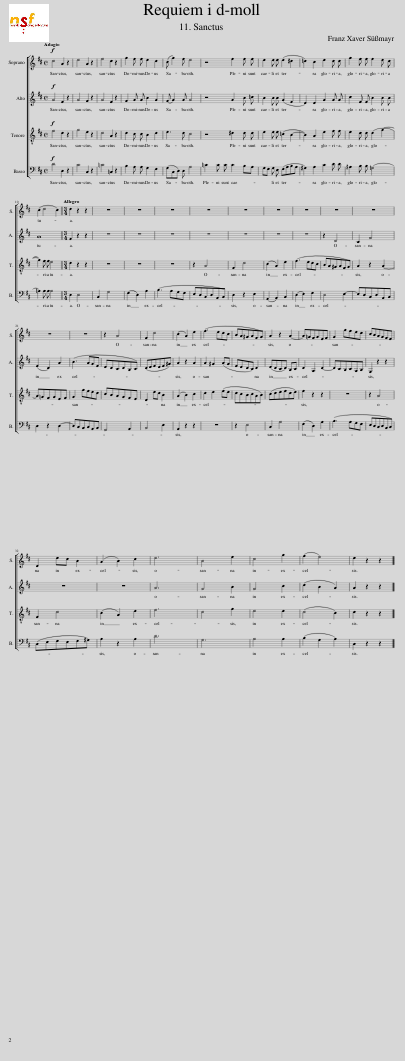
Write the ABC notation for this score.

X:1
%%score [ ( 1 2 ) ( 3 4 ) ( 5 6 ) 7 { 8 9 10 } { 11 12 } 13 14 15 16 17 [ 18 19 ] { ( 20 22 ) | 21 } ]
L:1/8
Q:1/4=40
M:4/4
I:linebreak $
K:D
V:1 treble transpose=-7
V:2 treble transpose="-7 "
V:3 bass
V:4 bass
V:5 treble transpose=2
V:6 treble transpose="2 "
V:7 bass
V:8 alto
V:9 tenor
V:10 bass
V:11 treble
V:12 treble
V:13 alto
V:14 treble
V:15 treble
V:16 treble-8
V:17 bass
V:18 bass
V:19 bass-8
V:20 treble
V:22 treble
V:21 bass
V:1
[K:A]!f! a4 e2 z2 | e4 e2 z2 | a4 a2 z2 | a2 g2 f2 e2 | b3 a g2 z2 | %5
 z4 e2 f =g | f4 e4 | a2 ^g2 b2 a2 | g2 a4 b a |$ g2 a4 g2 || %10
[M:3/4][Q:1/4=167] a2 z2 z2 | z6 | z6 | z6 | z6 | %15
 z6 | z6 | z6 | z6 | z6 |$ %20
 z6 | z6 | z6 | z6 | z6 | %25
 z6 | z6 | z6 | z6 | z6 | %30
 z6 |$ z6 | z6 | z6 | z6 | %35
 z6 | z6 | z6 |] %38
V:2
[K:A] e4 e2 x2 | d4 d2 x2 | e4 e2 x2 | d2 e2 B2 c2 | d3 c B2 x2 | %5
 x4 e2 f =g | f4 e2 c2 | f2 e2 d2 c2 | B2 A2 f4 |$ e d c2 B4 || %10
[M:3/4] A2 x4 | x6 | x6 | x6 | x6 | %15
 x6 | x6 | x6 | x6 | x6 |$ %20
 x6 | x6 | x6 | x6 | x6 | %25
 x6 | x6 | x6 | x6 | x6 | %30
 x6 |$ x6 | x6 | x6 | x6 | %35
 x6 | x6 | x6 |] %38
V:3
!f! [DF]4 [DF]2 z2 | [CE]4 [CE]2 z2 | [=CF]4 [CF]2 z2 | [B,D]2 [A,F]2 [G,B,]2 [F,D]2 | E A,2 D E2 z2 | %5
 =C2 C C ^D2 D D | E4 =C2 B,2 | E4 E2 F2 | G2 F4 G F |$ E2 D2 E4 || %10
[M:3/4] F2 z2 z2 | z6 | z6 | z6 | z2 A,4 | %15
 F,2 D4 | C2 A,2 .E2 | (F3 E D C | B, A, ^G, A, F, G,) | A,2 z2 A,2- |$ %20
 A, =G, F, G, E, F, | G,2 (G F E D) | (C B, A, G, F, E,) | D,2 D C B,2 | (A,2 B,2) .C2 | %25
 D2 E2 (F E | D C B, C A, B,) | (C D E F D E) | F2 z2 z2 | z6 | %30
 z2 A,4 |$ F,2 D4 | (C2 A,2) .E2 | D6- | D4 G2 | %35
 E4 E2 | D4 C2 | D2 z2 z2 |] %38
V:4
 x8 | x8 | x8 | x8 | E, C, D, D A,2 x2 | %5
 =C2 C C C2 B, A, | G, F, G, E, F, A, B, A, | ^G, E, A, A,, C2 D2 | ^A,2 B,2 =G,4 |$ =A, A,, A, A, A, A,, A, A, || %10
[M:3/4] D,2 .D,4 | .C,2 .G,4 | (F,2 D,2) .A,2 | (B,3 A, G, F, | E, D, C, D, B,, C,) | %15
 D,2 B,,2 E,2 | A,,2 B,,2 C,2 | D,2 E,2 F,2 | D,4 D,2- | D, D, C, D, B,, C, |$ %20
 D,2 z2 D,2- | D, C, B,, C, A,, B,, | G,,4 A,,2 | B,,4 E,2 | A,,2 z2 z2 | %25
 z6 | z2 E,4 | C,2 A,4 | F,2 D,2 A,2 | (B,3 A, G, F, | %30
 E, D, C, D, B,, C,) |$ (D, E, F, E, F, ^G,) | A,2 z2 A,2 | D,6 | G,4 G,2 | %35
 A,4 A,2 | B,2 G,2 A,2 | D,2 x4 |] %38
V:5
[K:C]!f! [Cc]4 [EG]2 z2 | [Gd]4 [G,G]2 z2 | [Ge]4 [Ec]2 z2 | [Cc] z [Ee] z d z [Gc] z | G z [CG] z [G,G] [G,G] [G,G]2 | %5
 z4 [G,G]2 z2 | z8 | z4 [Gd]2 [ce]2 | z2 [Cc] [Cc] [Cc]2 z2 |$ [G,G] z [G,G] z [G,G] z [G,G] z || %10
[M:3/4] [CE]2 z2 z2 | z6 | z6 | z6 | z6 | %15
 z6 | z6 | z6 | z6 | z6 |$ %20
 z6 | z6 | z6 | z6 | z6 | %25
 z6 | z6 | z2 z2 G2 | [Cc]2 z2 z2 | z6 | %30
 z6 |$ z6 | z6 | [CG]2 z2 z2 | C2 z2 z2 | %35
 [Gd]4 [Gd]2 | e2 d2 d2 | [Ec]2 z2 z2 |] %38
V:6
[K:C] x8 | x8 | x8 | x4 d x3 | G x7 | %5
 x8 | x8 | x8 | x8 |$ x8 || %10
[M:3/4] x6 | x6 | x6 | x6 | x6 | %15
 x6 | x6 | x6 | x6 | x6 |$ %20
 x6 | x6 | x6 | x6 | x6 | %25
 x6 | x6 | x4 G2 | x6 | x6 | %30
 x6 |$ x6 | x6 | x6 | C2 x4 | %35
 x6 | c4 G2 | x6 |] %38
V:7
!f! D, z/ D,/8 D,/8 D,/8 D,/8 D, z/ D,/8 D,/8 D,/8 D,/8 D,2 z2 | A,, z/ A,,/8 A,,/8 A,,/8 A,,/8 A,, z/ A,,/8 A,,/8 A,,/8 A,,/8 A,,2 z2 | D, z/ D,/8 D,/8 D,/8 D,/8 D, z/ D,/8 D,/8 D,/8 D,/8 D,2 z2 | D,2 z2 z4 | A,, z D, z A,, A,, A,,2 | %5
 z4 A,,/4 A,,/4 A,,/4 A,,/4 A,, z2 | z8 | z4 A,, z D, z | z2 D, D, D,2 z2 |$ A,, z A,, z A,, z A,, z || %10
[M:3/4] D,2 z2 z2 | z6 | z6 | z6 | z6 | %15
 z6 | z6 | z6 | z6 | z6 |$ %20
 z6 | z6 | z6 | z6 | z6 | %25
 z6 | z6 | z2 z2 A,,2 | D,2 z2 z2 | z6 | %30
 z6 |$ z6 | z6 | D,2 z2 z2 | D,2 z2 z2 | %35
 A,,2 z2 A,,2 | D,2 D,2 A,,2 | D,2 z2 z2 |] %38
V:8
!f! A4 F2 z2 | A4 G2 z2 | A4 F2 z2 | G2 A A B2 A2 | G A2 A A4 | %5
 z4 A2 B =c | B2 B B (A2 F2 | E2) E2 A2 A A | c2 F F B2 B B |$ A8 || %10
[M:3/4] F2 z2 z2 | z6 | z6 | z6 | z6 | %15
 z6 | z6 | z6 | z6 | z6 |$ %20
 z6 | z6 | z6 | z6 | z6 | %25
 z6 | z6 | z6 | z6 | z6 | %30
 z6 |$ z6 | z6 | z6 | z6 | %35
 z6 | z6 | z6 |] %38
V:9
!f! F4 D2 z2 | G4 E2 z2 | D4 A,2 z2 | D2 C C B,2 D2 | E3 D C4 | %5
 z4 ^D2 D D | E2 E E (=C2 B,2-) | B,2 A,2 E2 F F | E2 D D D2 G2- |$ G2 F F E4 || %10
[M:3/4] D2 z2 z2 | z6 | z6 | z6 | z6 | %15
 z6 | z6 | z6 | z6 | z6 |$ %20
 z6 | z6 | z6 | z6 | z6 | %25
 z6 | z6 | z6 | z6 | z6 | %30
 z6 |$ z6 | z6 | z6 | z6 | %35
 z6 | z6 | z6 |] %38
V:10
!f! D4 D,2 z2 | C4 C,2 z2 | =C4 =C,2 z2 | B,2 A, A, G,2 F,2 | G, C, D, D, A,4 | %5
 =C2 C C C2 B, A, | G, F, G, E, (F, A, B, A,) | ^G,2 A,2 C2 D D | ^A,2 B, B, =G,4 |$ =A,2 A, A, A,4 || %10
[M:3/4] D,2 z2 z2 | z6 | z6 | z6 | z6 | %15
 z6 | z6 | z6 | z6 | z6 |$ %20
 z6 | z6 | z6 | z6 | z6 | %25
 z6 | z6 | z6 | z6 | z6 | %30
 z6 |$ z6 | z6 | z6 | z6 | %35
 z6 | z6 | z6 |] %38
V:11
 z4!f! D/ a/ a/ a/ a/ a/ a/ a/ | z4 C/ a/ a/ a/ a/ a/ a/ a/ | z4 =C/ a/ a/ a/ a/ a/ a/ a/ | g/ d'/ d'/ d'/ A/ c'/ c'/ c'/ B/ b/ b/ b/ D/ a/ a/ a/ | G/ g/ g/ g/ g/ g/ f/ f/ e A, A,2 | %5
 .=C2 .C .C C/ f/ f/ f/ f/ f/ f/ f/ | e/ e/ e/ e/ e/ b/ b/ b/ a/ =c/ c/ c/ B/ f/ f/ f/ | b/ =d/ d/ d/ ^c/ a/ a/ a/ A/ g/ g/ g/ A/ f/ f/ f/ | e/ c'/ c'/ c'/ d/ d'/ d'/ d'/ B/ b/ b/ b/ b/ e'/ e'/ e'/ |$ c'/ a/ a/ a/ d'/ f/ f/ f/ e/ d'/ d'/ d'/ e/ c'/ c'/ c'/ || %10
[M:3/4] d2 z2 z2 | z6 | z6 | z6 | z6 | %15
 z6 | z6 | z6 | z6 | z6 |$ %20
 z6 | z6 | z2 A4 | F2 d4 | (c2 A2) .e2 | %25
 (f3 e d c | B A ^G A F G) | A2 z2 A2- | A =G F G E F | G2 (g f e d) | %30
 (c B A G F E) |$ D2 d c B2 | A a B a c a | .d .A (f e d c) | .B .g (b a g f) | %35
 .e .f .g .a .b .c' | z .d' z .e' z .c' | d'2 z2 z2 |] %38
V:12
 z4!f! D/ f/ f/ f/ f/ f/ f/ f/ | z4 C/ g/ g/ g/ g/ g/ g/ g/ | z4 =C/ f/ f/ f/ f/ f/ f/ f/ | g/ g/ g/ g/ f/ F/ F/ F/ E/ e/ e/ e/ f/ d/ d/ d/ | c/ e/ e/ e/ e/ e/ d/ d/ c A, A,2 | %5
 .=C2 .C .C C/ ^d/ d/ d/ d/ d/ d/ d/ | e/ B/ B/ B/ B/ g/ g/ g/ f/ A/ A/ A/ ^D/ ^d/ d/ d/ | =d/ B/ B/ B/ A/ c/ c/ c/ =G/ e/ e/ e/ F/ d/ d/ d/ | c/ g/ g/ g/ E/ f/ f/ f/ D/ f/ f/ f/ e/ b/ b/ b/ |$ A/ g/ g/ g/ f/ d/ d/ d/ d/ e/ e/ e/ c/ e/ e/ e/ || %10
[M:3/4] d2 z2 z2 | z6 | z6 | z6 | z6 | %15
 z6 | z6 | z6 | z2 D4 | C2 G4 |$ %20
 F2 D2 .A2 | (B3 A G F | E D C D B, C) | (D E F E F ^G) | A2 z2 A2- | %25
 A2 ^G2 (A G | F E D C D2) | (E D C D B, C) | D2 A,2 D2- | D C B, C A, B, | %30
 G,2 z2 z2 |$ z6 | z6 | A2 (d c B A) | .G .B (g f e d) | %35
 .c .d .e .f .g .e | z .d z .[Bg] z .[Ag] | [Af]2 z2 z2 |] %38
V:13
 z4!f! D,/ d/ d/ d/ d/ d/ d/ d/ | z4 C,/ e/ e/ e/ e/ e/ e/ e/ | z4 =C,/ d/ d/ d/ d/ d/ d/ d/ | B/ B/ B/ B/ A/ A/ A/ A/ G/ G/ G/ G/ F/ F/ F/ F/ | E/ A/ A/ A/ A/ A/ A/ A/ A A, A,2 | %5
 .=C2 .C .C C/ A/ A/ A/ B/ B/ =c/ c/ | B/ B/ A/ A/ G/ E/ E/ E/ =C/ F/ F/ F/ F/ ^D/ D/ D/ | E/ ^G/ G/ G/ E/ e/ e/ e/ E/ A/ A/ A/ d/ A/ A/ A/ | =G/ e/ e/ e/ F/ B/ B/ B/ G/ d/ d/ d/ G/ B/ B/ B/ |$ E/ c/ c/ c/ d/ A/ A/ A/ A/ A/ A/ A/ A/ A/ A/ A/ || %10
[M:3/4] F2 z2 z2 | z6 | z6 | z6 | z2 A,4 | %15
 F,2 D4 | (C2 A,2) .E2 | (F3 E D C | B, A, ^G, A, F, G,) | A,2 z2 A,2- |$ %20
 A, =G, F, G, E, F, | G,2 (G F E D) | (C B, A, G, F, E,) | D,2 E D B,2 | (A,2 B,2) .C2 | %25
 D2 E2 (F E | D C B, C A, B,) | (C D E F D E) | F2 z2 z2 | z6 | %30
 z2 A,4 |$ F,2 D4 | (C2 A,2) .E2 | .F .C (D E F A) | D2 (E F G B) | %35
 .G .F .E .D .C .G | z .F z .G z .E | D2 z2 z2 |] %38
V:14
!f! d4 A2 z2 | e4 A2 z2 | f4 d2 z2 | g2 f f e2 d2 | (c g2) f e4 | %5
 z4 f2 f f | e2 e e (e2 ^d2 | =d2) c2 e2 d d | g2 f f f2 e d |$ (c2 d4 c2) || %10
[M:3/4] d2 z2 z2 | z6 | z6 | z6 | z6 | %15
 z6 | z6 | z6 | z6 | z6 |$ %20
 z6 | z6 | z2 A4 | F2 d4 | (c2 A2) e2 | %25
 (f3 edc | BA^GAFG) | A2 z2 A2- | A=GFGEF | G2 gfed | %30
 cBAGFE |$ D2 dc B2 | (A2 B2) c2 | d6 | B4 e2 | %35
 c4 g2 | (f2 e4) | d2 z2 z2 |] %38
V:15
!f! A4 F2 z2 | A4 G2 z2 | A4 F2 z2 | G2 A A B2 A2 | (G A2) A A4 | %5
 z4 A2 B =c | B2 B B (A2 F2 | E2) E2 A2 A A | c2 F F B2 B B |$ A8 || %10
[M:3/4] F2 z2 z2 | z6 | z6 | z6 | z6 | %15
 z6 | z6 | z6 | z2 D4 | C2 G4 |$ %20
 (F2 D2) A2 | (B3 AGF | EDCDB,C) | (DEFEF^G) | A2 z2 A2 | %25
 A2 ^G2 (AG | FEDC) D2 | (EDCD) B,C | D2 A,2 D2- | DCB,CA,B, | %30
 G,2 z2 z2 |$ z6 | z6 | A6 | G4 B2 | %35
 G4 c2 | (d2 B2 A2) | A2 z2 z2 |] %38
V:16
!f! f4 d2 z2 | g4 e2 z2 | d4 A2 z2 | d2 c c B2 d2 | e3 d c4 | %5
 z4 ^d2 d d | e2 e e (=c2 B2- | B2) A2 e2 f f | e2 d d (d2 g2- |$ g2) f f e4 || %10
[M:3/4] d2 z2 z2 | z6 | z6 | z6 | z2 A4 | %15
 F2 d4 | (c2 A2) e2 | (f3 edc | BA^GAFG) | A2 z2 A2- |$ %20
 A=GFGEF | G2 gfed | cBAGFE | D2 ed B2 | (A2 B2) c2 | %25
 d2 e2 (fe | dcBcAB) | (cdefde) | f2 z2 z2 | z6 | %30
 z2 A4 |$ F2 d4 | (c2 A2) e2 | f6 | d4 g2 | %35
 e4 e2 | (d4 c2) | d2 z2 z2 |] %38
V:17
!f! D4 D,2 z2 | C4 C,2 z2 | =C4 =C,2 z2 | B,2 A, A, G,2 F,2 | (G,C,D,) D, A,4 | %5
 =C2 C C C2 B,A, | G,F, G, E, (F,A,B,A, | ^G,2) A,2 C2 D D | ^A,2 B, B, (=G,4 |$ =A,2) A, A, A,4 || %10
[M:3/4] D,2 D,4 | C,2 G,4 | (F,2 D,2) A,2 | (B,3 A,G,F, | E,D,C,D,B,,C,) | %15
 D,2 z2 E,2 | (A,,2 B,,2) C,2 | (D,2 E,2) F,2 | D,4 E,2- | E,D,C,D,B,,C, |$ %20
 D,2 z2 D,2- | D,C,B,,C,A,,B,, | G,,4 A,,2 | B,,4 E,2 | A,,2 z2 z2 | %25
 z6 | z2 E,4 | C,2 A,4 | (F,2 D,2) A,2 | (B,3 A,G,F, | %30
 E,D,C,D,B,,C,) |$ (D,E,F,E,F,^G,) | A,2 z2 A,2 | D6 | G,6 | %35
 A,4 A,2 | (B,2 G,2 A,2) | D,2 z2 z2 |] %38
V:18
!f! D, A, F, A, D, F, A, D | C, A, E, A, C, E, A, C | =C, A, F, A, C, F, A, =C | B,, B, A, A,, G,, G, F, F,, | E, C, D, D A,, C, E, A, | %5
 .=C2 .C .C C C B, A, | G, F, G, E, F, A, B, A, | ^G, E, A, A,, C, A, D, D | ^A, ^A,, B,, B, =G, =G,, G, G, |$ =A, A,, A, A, A, A,, A, A, || %10
[M:3/4] D,2 z2 z2 | z6 | z6 | z6 | z2 A,4 | %15
 F,2 D4 | C2 A,2 .E2 | (F3 E D C | B, A, ^G, A, F, G,) | A,2 z2 A,2- |$ %20
 A,2 z2 D,2- | D, C, B,, C, A,, B,, | G,,4 A,,2 | B,,4 E,2 | A,,2[K:tenor] B,2 C2 | %25
 D2 E2 F E | D C[K:bass] E,4 | C,2 A,4 | (F,2 D,2) .A,2 | (B,3 A, G, F, | %30
 E, D, C, D, B,, C,) |$ (D, E, F, E, F, ^G,) | A,2 A,,2 A,2 | D,2 z2 D,2 | G,2 z2 G,2 | %35
 A,2 z2 A,2 | .B, z .G, z .A, z | D,2 z2 z2 |] %38
V:19
!f! D, A, F, A, D, F, A, D | C, A, E, A, C, E, A, C | =C, A, F, A, C, F, A, =C | B,, B, A, A,, G,, G, F, F,, | E, C, D, D A,, C, E, A, | %5
 .=C2 .C .C C C B, A, | G, F, G, E, F, A, B, A, | ^G, E, A, A,, C, A, D, D | ^A, ^A,, B,, B, =G, =G,, G, G, |$ =A, A,, A, A, A, A,, A, A, || %10
[M:3/4] D,2 .D,4 | .C,2 .G,4 | (F,2 D,2) .A,2 | (B,3 A, G, F, | E, D, C, D, B,, C,) | %15
 D,2 B,,2 E,2 | A,,2 B,,2 C,2 | D,2 E,2 F,2 | D,4 E,2- | E, D, C, D, B,, C, |$ %20
 D,2 z2 D,2- | D, C, B,, C, A,, B,, | G,,4 A,,2 | B,,4 E,2 | A,,2 z2 z2 | %25
 z6 | z2 E,4 | C,2 A,4 | (F,2 D,2) .A,2 | (B,3 A, G, F, | %30
 E, D, C, D, B,, C,) |$ (D, E, F, E, F, ^G,) | A,2 A,,2 A,2 | D,2 z2 D,2 | G,2 z2 G,2 | %35
 A,2 z2 A,2 | .B, z .G, z .A, z | D,2 z2 z2 |] %38
V:20
 [DFA]8 | [CGA]8 | [=CDF]8 | [B,DG]2 [A,CF]2 [G,B,E]2 [F,A,D]2 | [CEG] [CGA] [DEG] [DFd] [A,CE]4 | %5
 z4 [=C^DFA]2 [B,DF] [A,CDF] | [B,E]4 [A,CE]2 [^DF]2 | [^G,=DE]2 [A,CE]2 [C=GA]2 [DFA]2 | [^A,CEG]2 [B,DF]2 [=G,B,DF]2 [G,B,E] [G,B,D] |$ [=A,CEG]2 [A,DF]2 [A,DE]2 [A,CE]2 || %10
[M:3/4] [DFA]2 z2 z2 | z6 | z6 | z6 | z2 A,4 | %15
 F,2 D4 | C2 A,2 .E2 | (F3 E D C | B, A, ^G, A, F, G,) | A,2 G4 |$ %20
 [A,F]2 z2 [DA]2 | [GB]3 [CFA] [A,CEG] [B,DF] | [G,B,E]2 [G,A,C]2 [A,CE]2 | [B,DF]4 [B,DE^G]2 | [A,CE]2 [DFA]2 [EA]2 | %25
 [DF]2 [D^G] E [DFA] [CEG] | [B,DF] [A,CE] [B,DE^G]4 | [CEA]2 [A,CE]4 | [DFA]2 [A,DF]2 [A,-D-E] [A,DF] | [B,DG]3 [CFA] [A,EG] [B,DF] | %30
 [CEG] [B,DG] [EA]2 [B,DFA] [CGA] |$ [FA]2 [DA]2 [B,DF] [DE^G] | [A,CE]2 [A,B,E]2 [A,CE]2 | [DFA]6 | [G,B,DG]4 [G,B,EG]2 | %35
 [A,CEA]4 [A,CEG]2 | [B,DF]2 [G,B,DE]2 [A,CEA]2 | [A,DF]2 z2 z2 |] %38
V:21
!f! D, A, F, A, D, F, A, D | C, A, E, A, C, E, A, C | =C, A, F, A, C, F, A, =C | B,, B, A, A,, G,, G, F, F,, | E, C, D, D A,, C, E, A, | %5
 .=C2 .C .C C C B, A, | G, F, G, E, F, A, B, A, | ^G, E, A, A,, C, A, D, D | ^A, ^A,, B,, B, =G, =G,, G, G, |$ =A, A,, A, A, A, A,, A, A, || %10
[M:3/4] D,2 .D,4 | .C,2 .G,4 | (F,2 D,2) .A,2 | (B,3 A, G, F, | E, D, C, D, B,, C,) | %15
 D,2 B,,2 E,2 | A,,2 B,,2 C,2 | D,2 E,2 F,2 | D,4 E,2- | E, D, C, D, B,, C, |$ %20
 D,2 z2 D,2- | D, C, B,, C, A,, B,, | G,,4 A,,2 | B,,4 E,2 | A,,2 B,2 C2 | %25
 D2 E2 F E | D C E,4 | C,2 A,4 | (F,2 D,2) .A,2 | (B,3 A, G, F, | %30
 E, D, C, D, B,, C,) |$ (D, E, F, E, F, ^G,) | A,2 A,,2 A,2 | D,2 z2 D,2 | G,2 z2 G,2 | %35
 A,2 z2 A,2 | .B, z .G, z .A, z | D,2 z2 z2 |] %38
V:22
 x8 | x8 | x8 | x8 | x8 | %5
 x8 | x8 | x8 | x8 |$ x8 || %10
[M:3/4] x6 | x6 | x6 | x6 | x6 | %15
 x6 | x6 | x6 | x6 | x4 A,2 |$ %20
 x6 | x6 | x6 | x6 | x6 | %25
 x6 | x6 | x6 | x6 | x6 | %30
 x6 |$ x6 | x6 | x6 | x6 | %35
 x6 | x6 | x6 |] %38
